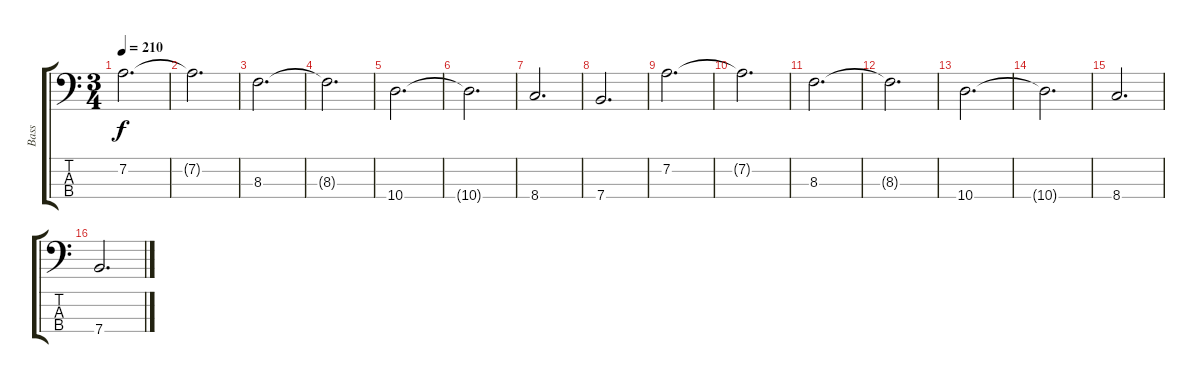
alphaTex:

\track ("Bass" "Bass") {instrument electricbassfinger}
\staff {score tabs}
\tuning (G2 D2 A1 E1) {hide}
\ts (3 4)
\tempo 210
\clef f4
\ks c
7.2.2{d dy f} |
7.2{t}.2{d} |
8.3.2{d} |
8.3{t}.2{d} |
10.4.2{d} |
10.4{t}.2{d} |
8.4.2{d} |
7.4.2{d} |
7.2.2{d} |
7.2{t}.2{d} |
8.3.2{d} |
8.3{t}.2{d} |
10.4.2{d} |
10.4{t}.2{d} |
8.4.2{d} |
7.4.2{d}
